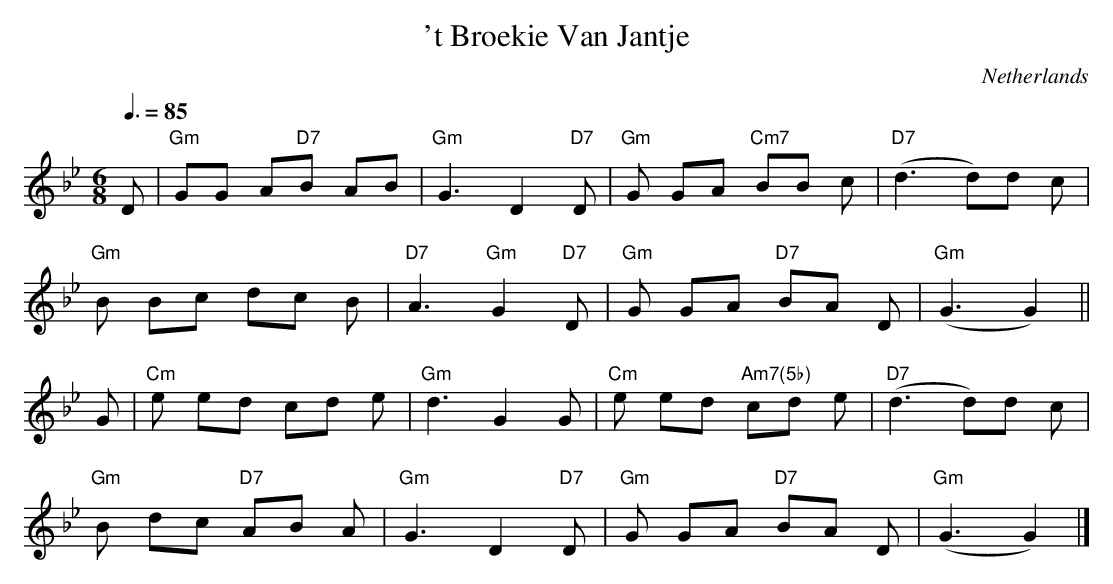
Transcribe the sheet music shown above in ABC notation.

X:1
T: 't Broekie Van Jantje
O: Netherlands
M: 6/8
L: 1/8
Q: 3/8=85
K: Gm	% Bb in the message
D | \
"Gm" GG A"D7"B AB | "Gm" G3 D2 "D7" D | "Gm" G GA "Cm7" BB c | "D7" (d3 d)d c |
"Gm" B Bc dc B | "D7" A3 "Gm" G2 "D7" D | "Gm" G GA "D7" BA D | "Gm" (G3 G2) ||
G |\
"Cm" e ed cd e | "Gm" d3 G2 G | "Cm" e ed "Am7(5b)" cd e | "D7" (d3 d)d c |
"Gm" B dc "D7" AB A | "Gm" G3 D2 "D7" D | "Gm" G GA "D7" BA D | "Gm" (G3 G2) |]
